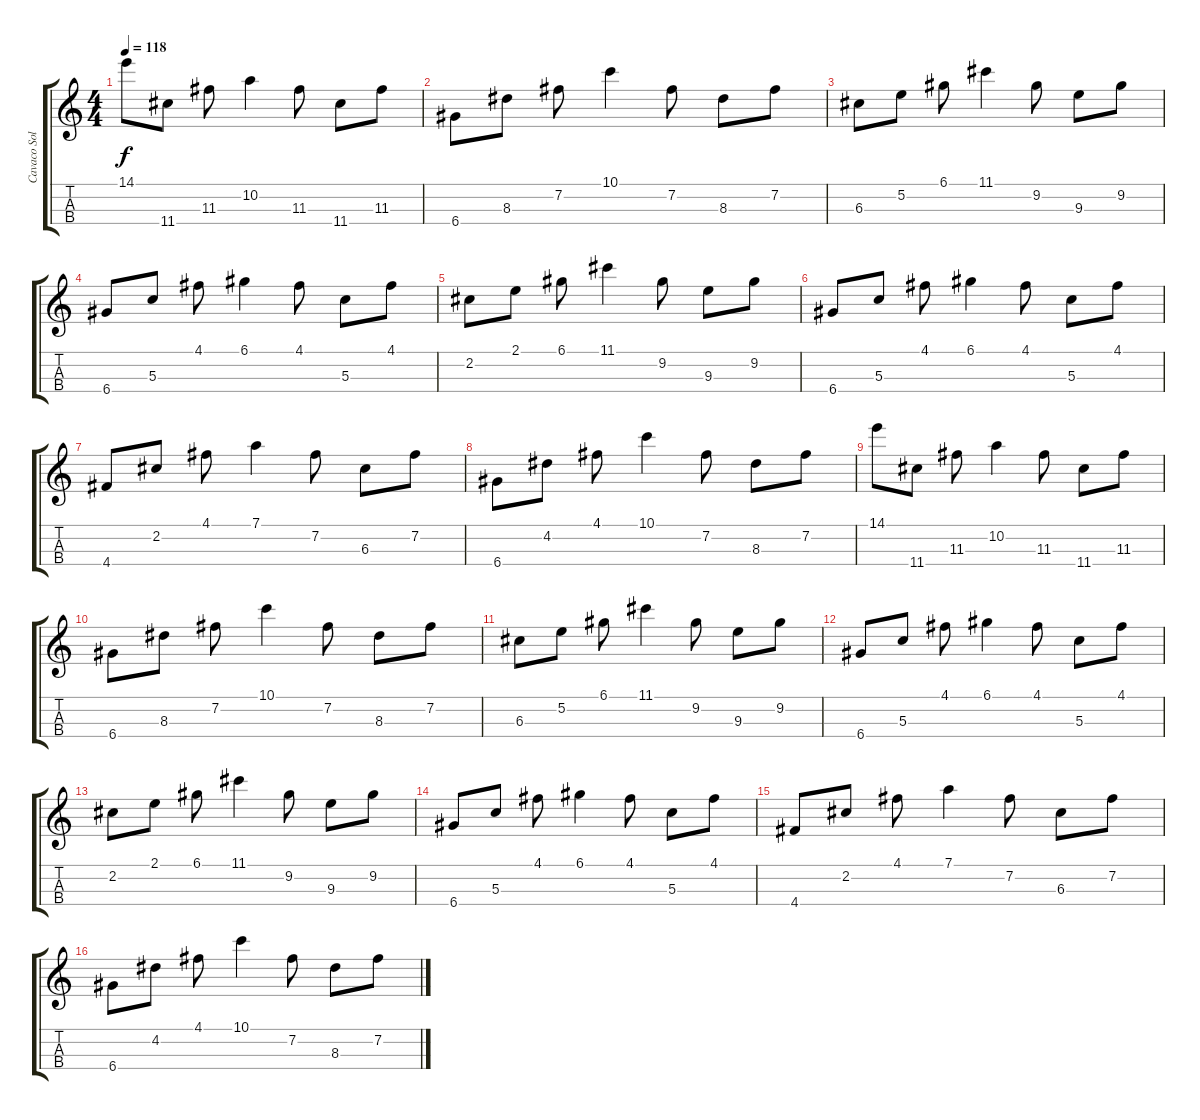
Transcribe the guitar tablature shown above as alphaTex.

\track ("Cavaco Solo" "Cavaco Sol") {instrument acousticguitarnylon}
\staff {score tabs}
\tuning (D4 B3 G3 D3) {hide}
\ts (4 4)
\tempo 118
\clef g2
\ks c
14.1.8{dy f} 11.4.8 11.3.8 10.2.4 11.3.8 11.4.8 11.3.8 |
6.4.8 8.3.8 7.2.8 10.1.4 7.2.8 8.3.8 7.2.8 |
6.3.8 5.2.8 6.1.8 11.1.4 9.2.8 9.3.8 9.2.8 |
6.4.8 5.3.8 4.1.8 6.1.4 4.1.8 5.3.8 4.1.8 |
2.2.8 2.1.8 6.1.8 11.1.4 9.2.8 9.3.8 9.2.8 |
6.4.8 5.3.8 4.1.8 6.1.4 4.1.8 5.3.8 4.1.8 |
4.4.8 2.2.8 4.1.8 7.1.4 7.2.8 6.3.8 7.2.8 |
6.4.8 4.2.8 4.1.8 10.1.4 7.2.8 8.3.8 7.2.8 |
14.1.8 11.4.8 11.3.8 10.2.4 11.3.8 11.4.8 11.3.8 |
6.4.8 8.3.8 7.2.8 10.1.4 7.2.8 8.3.8 7.2.8 |
6.3.8 5.2.8 6.1.8 11.1.4 9.2.8 9.3.8 9.2.8 |
6.4.8 5.3.8 4.1.8 6.1.4 4.1.8 5.3.8 4.1.8 |
2.2.8 2.1.8 6.1.8 11.1.4 9.2.8 9.3.8 9.2.8 |
6.4.8 5.3.8 4.1.8 6.1.4 4.1.8 5.3.8 4.1.8 |
4.4.8 2.2.8 4.1.8 7.1.4 7.2.8 6.3.8 7.2.8 |
6.4.8 4.2.8 4.1.8 10.1.4 7.2.8 8.3.8 7.2.8
